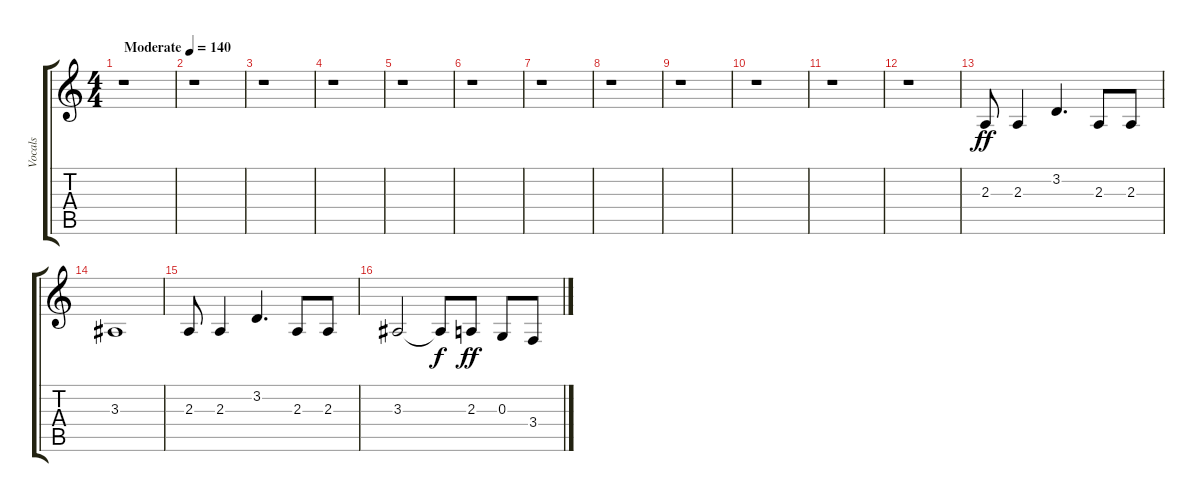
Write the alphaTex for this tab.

\track ("Vocals" "Vocals") {instrument lead2sawtooth}
\staff {score tabs}
\tuning (E4 B3 G3 D3 A2 E2) {hide}
\ts (4 4)
\tempo (140 "Moderate")
\clef g2
\ks c
r.1{dy ff instrument lead2sawtooth} |
r.1 |
r.1 |
r.1 |
r.1 |
r.1 |
r.1 |
r.1 |
r.1 |
r.1 |
r.1 |
r.1 |
2.3.8 2.3.4 3.2.4{d} 2.3.8 2.3.8 |
3.3.1 |
2.3.8 2.3.4 3.2.4{d} 2.3.8 2.3.8 |
3.3.2 3.3{t}.8{dy f} 2.3.8{dy ff} 0.3.8 3.4.8
